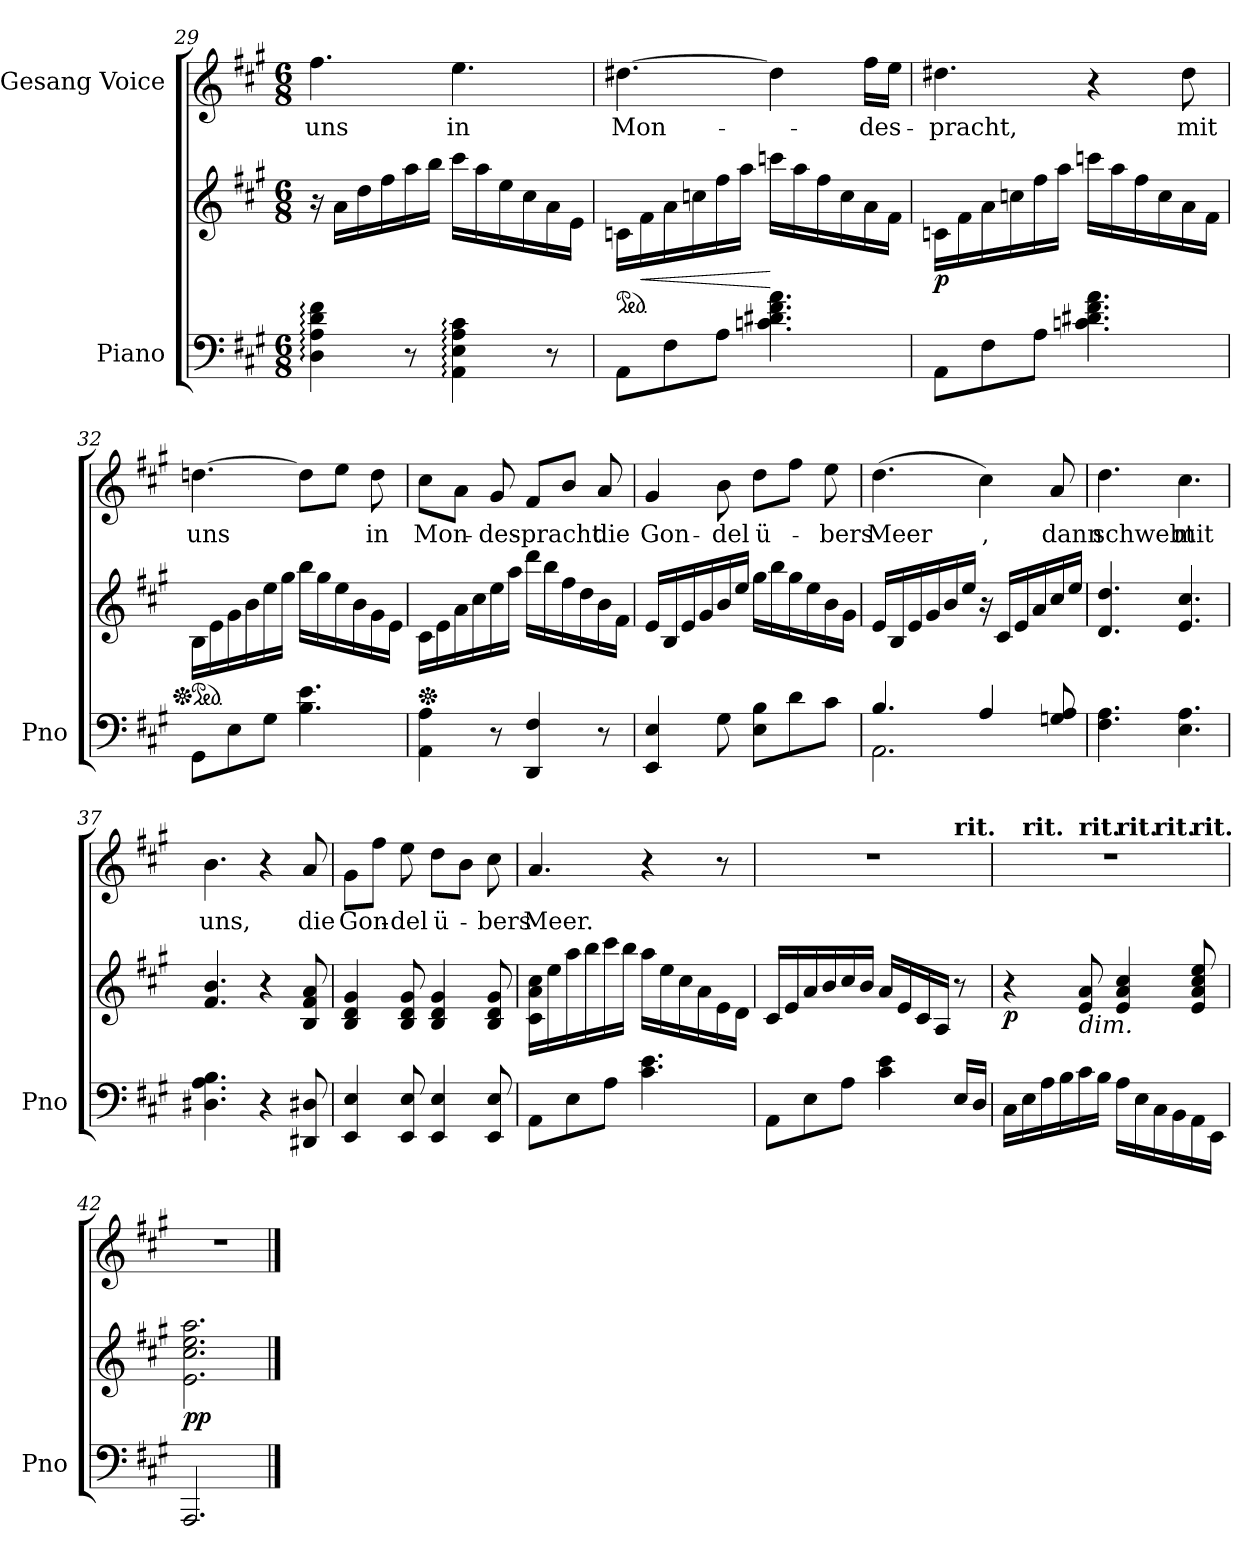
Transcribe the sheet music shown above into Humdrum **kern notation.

**kern	**kern	**dynam	**kern	**text
*part2	*part2	*part2	*part1	*part1
*staff3	*staff2	*staff2/3	*staff1	*staff1
*I"Piano	*	*	*I"Gesang Voice	*
*I'Pno	*	*	*	*
*clefF4	*clefG2	*	*clefG2	*
*k[f#c#g#]	*k[f#c#g#]	*	*k[f#c#g#]	*
*M6/8	*M6/8	*	*M6/8	*
=29	=29	=29	=29	=29
!	!	!	!	!LO:LY:b
4D\: 4A\: 4d\: 4f#\:	16r	.	4.ff#\	uns
.	16a\LL	.	.	.
.	16dd\	.	.	.
.	16ff#\	.	.	.
8r	16aa\	.	.	.
.	16bb\JJ	.	.	.
!	!	!	!	!LO:LY:b
4AA\: 4E\: 4A\: 4c#\:	16ccc#\LL	.	4.ee\	in
.	16aa\	.	.	.
.	16ee\	.	.	.
.	16cc#\	.	.	.
8r	16a\	.	.	.
.	16e\JJ	.	.	.
=30	=30	=30	=30	=30
*	*ped	*	*	*
!	!	!	!	!LO:LY:b
8AA\L	16cn\LL	.	[4.dd#X\	Mon-
!	!	!LO:HP:b	!	!
.	16f#\	<	.	.
8F#\	16a\	.	.	.
.	16ccn\	.	.	.
8A\J	16ff#\	.	.	.
.	16aa\JJ	.	.	.
4.cn\ 4.d#X\ 4.f#\ 4.a\	16cccn\LL	[	4dd#\]	.
.	16aa\	.	.	.
.	16ff#\	.	.	.
.	16cc\	.	.	.
!	!	!	!	!LO:LY:b
.	16a\	.	16ff#\LL	-des-
.	16f#\JJ	.	16ee\JJ	.
!!LO:LB:g=z
=31	=31	=31	=31	=31
!	!	!LO:DY:b	!	!LO:LY:b
8AA\L	16cn\LL	p	4.dd#X\	-pracht,
.	16f#\	.	.	.
8F#\	16a\	.	.	.
.	16ccn\	.	.	.
8A\J	16ff#\	.	.	.
.	16aa\JJ	.	.	.
4.cn\ 4.d#X\ 4.f#\ 4.a\	16cccn\LL	.	4r	.
.	16aa\	.	.	.
.	16ff#\	.	.	.
.	16cc\	.	.	.
!	!	!	!	!LO:LY:b
.	16a\	.	8dd#\	mit
.	16f#\JJ	.	.	.
=32	=32	=32	=32	=32
*	*Xped	*	*	*
*	*ped	*	*	*
!	!	!	!	!LO:LY:b
8GG#\L	16B\LL	.	[4.ddn\	uns
.	16e\	.	.	.
8E\	16g#\	.	.	.
.	16b\	.	.	.
8G#\J	16ee\	.	.	.
.	16gg#\JJ	.	.	.
4.B\ 4.e\	16bb\LL	.	8dd\L]	.
.	16gg#\	.	.	.
.	16ee\	.	8ee\J	.
.	16b\	.	.	.
!	!	!	!	!LO:LY:b
.	16g#\	.	8dd\	in
.	16e\JJ	.	.	.
=33	=33	=33	=33	=33
*	*Xped	*	*	*
!	!	!	!	!LO:LY:b
4AA\ 4A\	16c#\LL	.	8cc#\L	Mon-
.	16e\	.	.	.
.	16a\	.	8a\J	.
.	16cc#\	.	.	.
!	!	!	!	!LO:LY:b
8r	16ee\	.	8g#/	-des-
.	16aa\JJ	.	.	.
!	!	!	!	!LO:LY:b
4DD/ 4F#/	16ddd\LL	.	8f#/L	-pracht
.	16bb\	.	.	.
.	16ff#\	.	8b/J	.
.	16dd\	.	.	.
!	!	!	!	!LO:LY:b
8r	16b\	.	8a/	die
.	16f#\JJ	.	.	.
!!LO:LB:g=z
=34	=34	=34	=34	=34
!	!	!	!	!LO:LY:b
4EE/ 4E/	16e/LL	.	4g#/	Gon-
.	16B/	.	.	.
.	16e/	.	.	.
.	16g#/	.	.	.
!	!	!	!	!LO:LY:b
8G#\	16b/	.	8b\	-del
.	16ee/JJ	.	.	.
!	!	!	!	!LO:LY:b
8E\ 8B\L	16gg#\LL	.	8dd\L	ü-
.	16bb\	.	.	.
8d\	16gg#\	.	8ff#\J	.
.	16ee\	.	.	.
!	!	!	!	!LO:LY:b
8c#\J	16b\	.	8ee\	-bers
.	16g#\JJ	.	.	.
=35	=35	=35	=35	=35
*^	*	*	*	*
!	!	!	!	!	!LO:LY:b
4.B/	2.AA\	16e/LL	.	(>4.dd\	Meer
.	.	16B/	.	.	.
.	.	16e/	.	.	.
.	.	16g#/	.	.	.
.	.	16b/	.	.	.
.	.	16ee/JJ	.	.	.
!	!	!	!	!	!LO:LY:b
4A/	.	16r	.	4cc#\)	,
.	.	16c#/LL	.	.	.
.	.	16e/	.	.	.
.	.	16a/	.	.	.
!	!	!	!	!	!LO:LY:b
8Gn/ 8A/	.	16cc#/	.	8a/	dann
.	.	16ee/JJ	.	.	.
*v	*v	*	*	*	*
=36	=36	=36	=36	=36
!	!	!	!	!LO:LY:b
4.F#\ 4.A\	4.d/ 4.dd/	.	4.dd\	schwebt
!	!	!	!	!LO:LY:b
4.E\ 4.A\	4.e/ 4.cc#/	.	4.cc#\	mit
=37	=37	=37	=37	=37
!	!	!	!	!LO:LY:b
4.D#X\ 4.A\ 4.B\	4.f#/ 4.b/	.	4.b\	uns,
4r	4r	.	4r	.
!	!	!	!	!LO:LY:b
8DD#X/ 8D#X/	8B/ 8f#/ 8a/	.	8a/	die
=38	=38	=38	=38	=38
!	!	!	!	!LO:LY:b
4EE/ 4E/	4B/ 4d/ 4g#/	.	8g#\L	Gon-
.	.	.	8ff#\J	.
!	!	!	!	!LO:LY:b
8EE/ 8E/	8B/ 8d/ 8g#/	.	8ee\	-del
!	!	!	!	!LO:LY:b
4EE/ 4E/	4B/ 4d/ 4g#/	.	8dd\L	ü-
.	.	.	8b\J	.
!	!	!	!	!LO:LY:b
8EE/ 8E/	8B/ 8d/ 8g#/	.	8cc#\	-bers
!!LO:LB:g=z
=39	=39	=39	=39	=39
!	!	!	!	!LO:LY:b
8AA\L	16c#\ 16a\ 16cc#\LL	.	4.a/	Meer.
.	16ee\	.	.	.
8E\	16aa\	.	.	.
.	16bb\	.	.	.
8A\J	16ccc#\	.	.	.
.	16bb\JJ	.	.	.
4.c#\ 4.e\	16aa\LL	.	4r	.
.	16ee\	.	.	.
.	16cc#\	.	.	.
.	16a\	.	.	.
.	16e\	.	8r	.
.	16d\JJ	.	.	.
=40	=40	=40	=40	=40
*	*	*	*^	*
8AA\L	16c#/LL	.	2.r	2ryy	.
.	16e/	.	.	.	.
8E\	16a/	.	.	.	.
.	16b/	.	.	.	.
8A\J	16cc#/	.	.	.	.
.	16b/JJ	.	.	.	.
4c#\ 4e\	16a/LL	.	.	.	.
.	16e/	.	.	.	.
.	16c#/	.	.	8ryy	.
.	16A/JJ	.	.	.	.
!	!	!	!	!LO:TX:a:B:t=rit.	!
16E/LL	8r	.	.	8ryy	.
16D/JJ	.	.	.	.	.
=41	=41	=41	=41	=41	=41
!	!	!LO:DY:b	!	!	!
*	*	*	*^	*^	*
*	*	*	*	*	*^	*^	*
*	*	*	*	*	*	*	*	*	*
16C#\LL	4r	p	2.r	16ryy	4ryy	4.ryy	2ryy	2ryy	.
!	!	!	!	!LO:TX:a:B:t=rit.	!	!	!	!	!
16E\	.	.	.	2ryy	.	.	.	.	.
16A\	.	.	.	.	.	.	.	.	.
16B\	.	.	.	.	.	.	.	.	.
!	!	!	!	!	!LO:TX:a:B:t=rit.	!	!	!	!
!	!LO:TX:b:i:t=dim.	!	!	!	!	!	!	!	!
16c#\	8e/ 8a/	.	.	.	2ryy	.	.	.	.
16B\JJ	.	.	.	.	.	.	.	.	.
!	!	!	!	!	!	!LO:TX:a:B:t=rit.	!	!	!
16A\LL	4e/ 4a/ 4cc#/	.	.	.	.	4.ryy	.	.	.
16E\	.	.	.	.	.	.	.	.	.
!	!	!	!	!	!	!	!LO:TX:a:B:t=rit.	!	!
16C#\	.	.	.	.	.	.	4ryy	8ryy	.
16BB\	.	.	.	8.ryy	.	.	.	.	.
!	!	!	!	!	!	!	!	!LO:TX:a:B:t=rit.	!
16AA\	8e/ 8a/ 8cc#/ 8ee/	.	.	.	.	.	.	8ryy	.
16EE\JJ	.	.	.	.	.	.	.	.	.
=42	=42	=42	=42	=42	=42	=42	=42	=42	=42
!	!	!LO:DY:b	!	!	!	!	!	!	!
*	*	*	*v	*v	*v	*v	*v	*v	*
2.AAA/	2.e\ 2.cc#\ 2.ee\ 2.aa\	pp	2.r	.
==	==	==	==	==
*-	*-	*-	*-	*-
